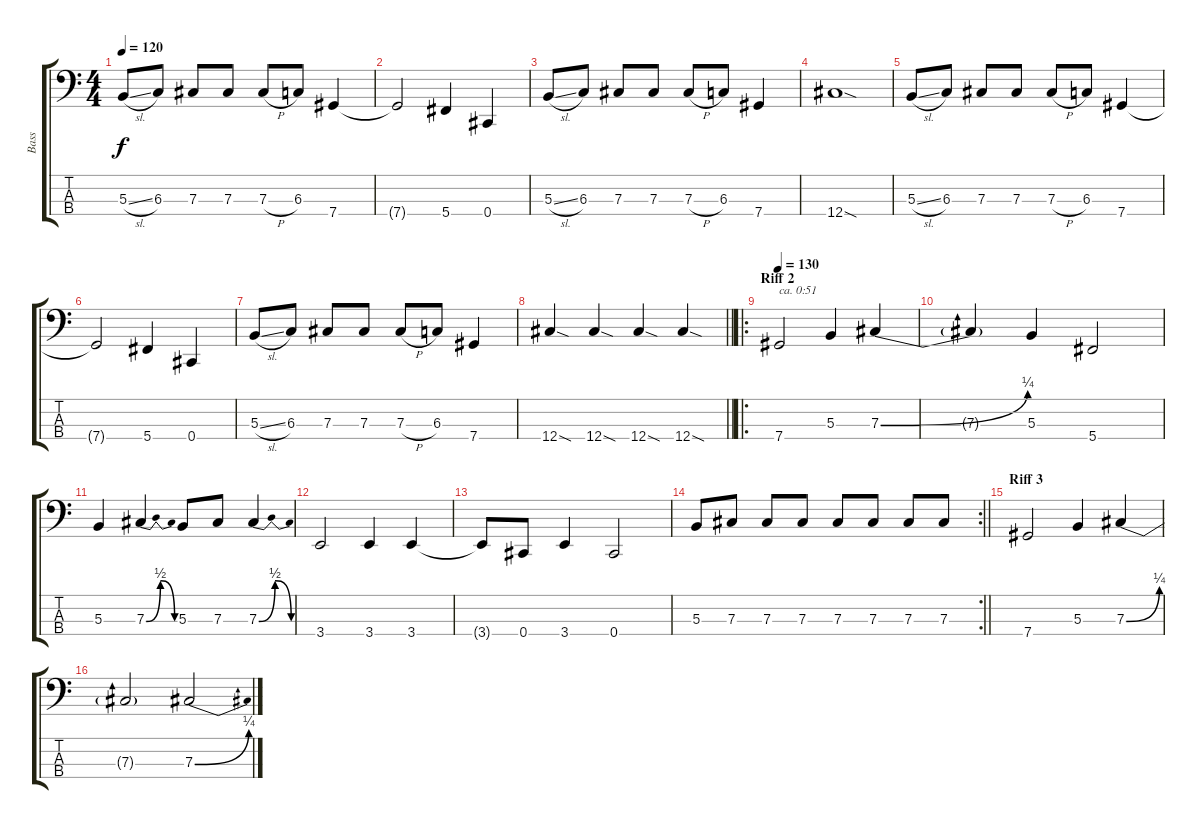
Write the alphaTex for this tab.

\track ("Bass" "Bass") {instrument electricbasspick}
\staff {score tabs}
\tuning (E2 B1 Gb1 Db1) {hide}
\ts (4 4)
\tempo 120
\clef f4
\ks c
5.3{sl}.8{dy f} 6.3.8 7.3.8 7.3.8 7.3{h}.8 6.3.8 7.4.4 |
7.4{t}.2 5.4.4 0.4.4 |
5.3{sl}.8 6.3.8 7.3.8 7.3.8 7.3{h}.8 6.3.8 7.4.4 |
12.4{sod}.1 |
5.3{sl}.8 6.3.8 7.3.8 7.3.8 7.3{h}.8 6.3.8 7.4.4 |
7.4{t}.2 5.4.4 0.4.4 |
5.3{sl}.8 6.3.8 7.3.8 7.3.8 7.3{h}.8 6.3.8 7.4.4 |
\barLineRight lightlight
12.4{sod}.4 12.4{sod}.4 12.4{sod}.4 12.4{sod}.4 |
\ro
\section ("" "Riff 2")
\tempo 130
7.4.2{txt "ca. 0:51"} 5.3.4 7.3{be (bend 0 0 60 1)}.4 |
7.3{t}.4 5.3.4 5.4.2 |
5.3.4 7.3{be (bendrelease 0 0 30 2 30 2 60 0)}.4 5.3.8 7.3.8 7.3{be (bendrelease 0 0 30 2 30 2 60 0)}.4 |
3.4.2 3.4.4 3.4.4 |
3.4{t}.8 0.4.8 3.4.4 0.4.2 |
\rc 2
\barLineRight lightlight
5.3.8 7.3.8 7.3.8 7.3.8 7.3.8 7.3.8 7.3.8 7.3.8 |
\section ("" "Riff 3")
7.4.2 5.3.4 7.3{be (bend 0 0 60 1)}.4 |
7.3{t}.2 7.3{be (bend 0 0 60 1)}.2
